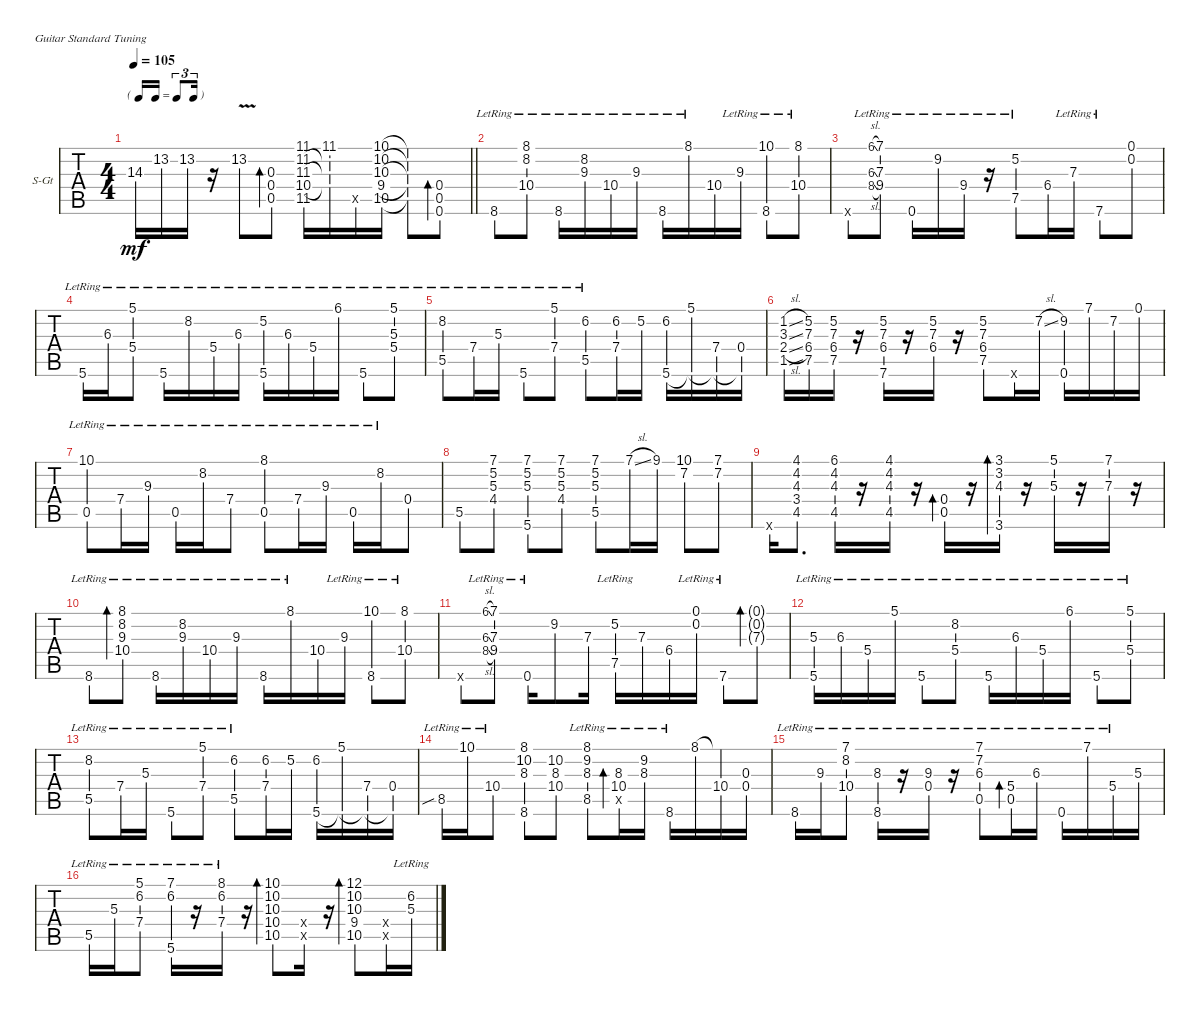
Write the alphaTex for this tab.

\defaultSystemsLayout 4
\bracketExtendMode groupsimilarinstruments
\firstSystemTrackNameOrientation horizontal
\otherSystemsTrackNameOrientation horizontal
\track ("Steel Guitar" "S-Gt") {instrument acousticguitarsteel}
\staff {tabs}
\tuning (E4 B3 G3 D3 A2 E2)
\ts (4 4)
\tf triplet16th
\tempo 105
\clef g2
\barLineRight lightlight
\ks c
14.3.16{dy mf} 13.2.16 13.2.16 r.16 13.2{v}.8 (0.4 0.5 0.3).8{bd 37} (11.5 10.4 11.3 11.2 11.1).16 (11.1 11.2{t} 11.3{t} 10.4{t}).16 11.5{x}.16 (10.1 10.2 10.3 9.4 10.5).16 (10.5{t} 9.4{t} 10.3{t} 10.2{t} 10.1{t}).8 (0.5 0.6 0.4).8{bd 30} |
8.6{lr}.8 (8.1{ac lr} 8.2{lr} 10.4).8 8.6{lr}.16 (8.2{lr} 9.3{lr}).16 10.4{lr}.16 9.3{lr}.16 8.6{lr}.16 8.1{ac lr}.16 10.4.16 9.3{lr}.16 (8.6{lr} 10.1{ac st}).8 (10.4{lr} 8.1{ac st}).8 |
0.6{x}.8 (8.4{sl lr} 6.1{sl} 6.3{sl}).8{gr} (9.4{lr} 7.1{ac lr} 7.3{lr}).8 0.6{lr}.16 9.2{ac lr}.16 9.4{lr}.16 r.16 (7.5{lr} 5.2{lr}).8 6.4.16 7.3{lr}.16 7.6{lr}.8 (0.2 0.1).8 |
5.6{lr}.16 6.3{ac lr}.16 (5.4{lr} 5.1{ac}).8 5.6{lr}.16 8.2{ac lr}.16 5.4{lr}.16 6.3{lr}.16 (5.6{lr} 5.2{ac lr}).16 6.3{ac lr}.16 5.4{lr}.16 6.1{ac lr}.16 5.6{lr}.8 (5.1{ac lr} 5.4{lr} 5.3).8 |
(5.5{lr} 8.2{ac lr}).8 7.4{lr}.16 5.3{ac lr}.16 5.6{lr}.8 (5.1{ac lr} 7.4{lr}).8 (5.5{lr} 6.2{ac}).8 (6.2{ac} 7.4).16 5.2.16 (5.6 6.2{ac}).16 (5.1{ac} 5.6{t}).16 (7.4 5.6{t}).16 (0.4{ac} 5.6{t}).16 |
(2.4{sl} 1.2{sl} 3.3{sl} 1.5{sl}).16 (7.5 6.4 7.3 5.2).16 (5.2 7.3 6.4 7.5).16 r.16 (6.4 7.3 5.2 7.6).16 r.16 (5.2 7.3 6.4).16 r.16 (7.5 6.4 7.3 5.2).8 0.6{x}.16 7.2{sl}.16 (9.2 0.6).16 7.1.16 7.2.16 0.1.16 |
(0.5{lr} 10.1{ac lr}).8 7.4{lr}.16 9.3{lr}.16 0.5{lr}.16 8.2{lr}.16 7.4{lr}.8 (0.5{lr} 8.1{ac lr}).8 7.4{lr}.16 9.3{ac lr}.16 0.5{lr}.16 8.2{lr}.16 0.4.8 |
5.5.8 (4.4 5.3{st} 5.2{st} 7.1{st}).8 (5.6 7.1{st} 5.2{st} 5.3{st}).8 (4.4 7.1{st} 5.3{st} 5.2{st}).8 (5.5 7.1{st} 5.2{st} 5.3{st}).8 7.1{sl ac}.16 9.1{ac}.16 (10.1{ac st} 7.2{st}).8 (7.1{ac st} 7.2{st}).8 |
0.6{x}.16 (4.5 4.3 4.2 4.1 3.4).8{d} (6.1 4.2 4.3 4.5).16 r.16 (4.5 4.3 4.2 4.1).16 r.16 (0.5 0.4).16{bd 30} r.16 (3.6 4.3 3.2 3.1).16{bd 59} r.16 (5.1{ac} 5.3).16 r.16 (7.1{ac} 7.3).16 r.16 |
8.6{lr}.8 (8.1{ac lr} 8.2{lr} 10.4 9.3).8{bd 89} 8.6{lr}.16 (8.2{lr} 9.3{lr}).16 10.4{lr}.16 9.3{lr}.16 8.6{lr}.16 8.1{ac lr}.16 10.4.16 9.3{lr}.16 (8.6{lr} 10.1{ac st}).8 (10.4{lr} 8.1{ac st}).8 |
0.6{x}.8 (8.4{sl lr} 6.1{sl} 6.3{sl}).8{gr} (9.4{lr} 7.1{ac lr} 7.3{lr}).8 0.6{lr}.16 9.2{ac}.8 7.3.16 (7.5{lr} 5.2).16 7.3.16 6.4.16 (0.1{lr} 0.2{lr}).16 7.6{lr}.8 (7.3{g} 0.2{g} 0.1{g}).8{bd 30} |
(5.6{lr} 5.3{ac lr}).16 6.3{ac lr}.16 5.4{lr}.16 5.1{ac lr}.16 5.6{lr}.8 (8.2{ac lr} 5.4{lr}).8 5.6{lr}.16 6.3{ac lr}.16 5.4{lr}.16 6.1{ac lr}.16 5.6{lr}.8 (5.1{ac lr} 5.4{lr}).8 |
(5.5{lr} 8.2{ac lr}).8 7.4{lr}.16 5.3{ac lr}.16 5.6{lr}.8 (5.1{ac lr} 7.4{lr}).8 (5.5{lr} 6.2{ac}).8 (6.2{ac} 7.4).16 5.2.16 (5.6 6.2{ac}).16 (5.1{ac} 5.6{t}).16 (7.4 5.6{t}).16 (0.4{ac} 5.6{t}).16 |
8.5{sib lr}.16 10.1{ac lr}.16 10.4{lr}.8 (8.6{st} 8.1{ac st} 8.3{st} 10.2{st}).8 (10.4{st} 10.2{st} 8.3{st}).8 (8.5{lr} 8.1{ac lr} 9.2{lr} 8.3{lr}).8 (10.4{lr} 8.3{lr} 0.5{x}).16{bd 30} (8.3{lr} 9.2{ac lr}).16 8.6{lr}.16 8.1{ac}.16 (10.4 8.1{t}).16 (0.3 0.4).16 |
8.6{lr}.16 9.3{lr}.16 (10.4{lr} 7.1{ac lr} 8.2{lr}).8 (8.6{lr} 8.3{lr}).16 r.16 (0.4{lr} 9.3{lr}).16 r.16 (0.5{lr} 7.1{ac lr} 7.2{lr} 6.3{lr}).8 (5.4{lr} 0.5{lr}).16{bd 30} 6.3{ac lr}.16 0.6{lr}.16 7.1{ac lr}.16 5.4{lr}.16 5.3.16 |
5.5{lr}.16 5.3{lr}.16 (7.4{lr} 5.1{ac lr} 6.2{lr}).8 (5.6{lr} 6.2{lr} 7.1{ac lr}).16 r.16 (7.4{lr} 8.1{ac lr} 6.2{lr}).16 r.16 (10.1{ac st} 10.2{st} 10.3{st} 10.4{st} 10.5{st}).8{bd 63} (10.5{x} 10.4{x}).16 r.16 (10.5{st} 9.4{st} 10.2{st} 12.1{ac st} 10.3).8{bd 62} (10.4{x} 10.5{x}).16 (6.2{lr} 5.3{lr}).16
